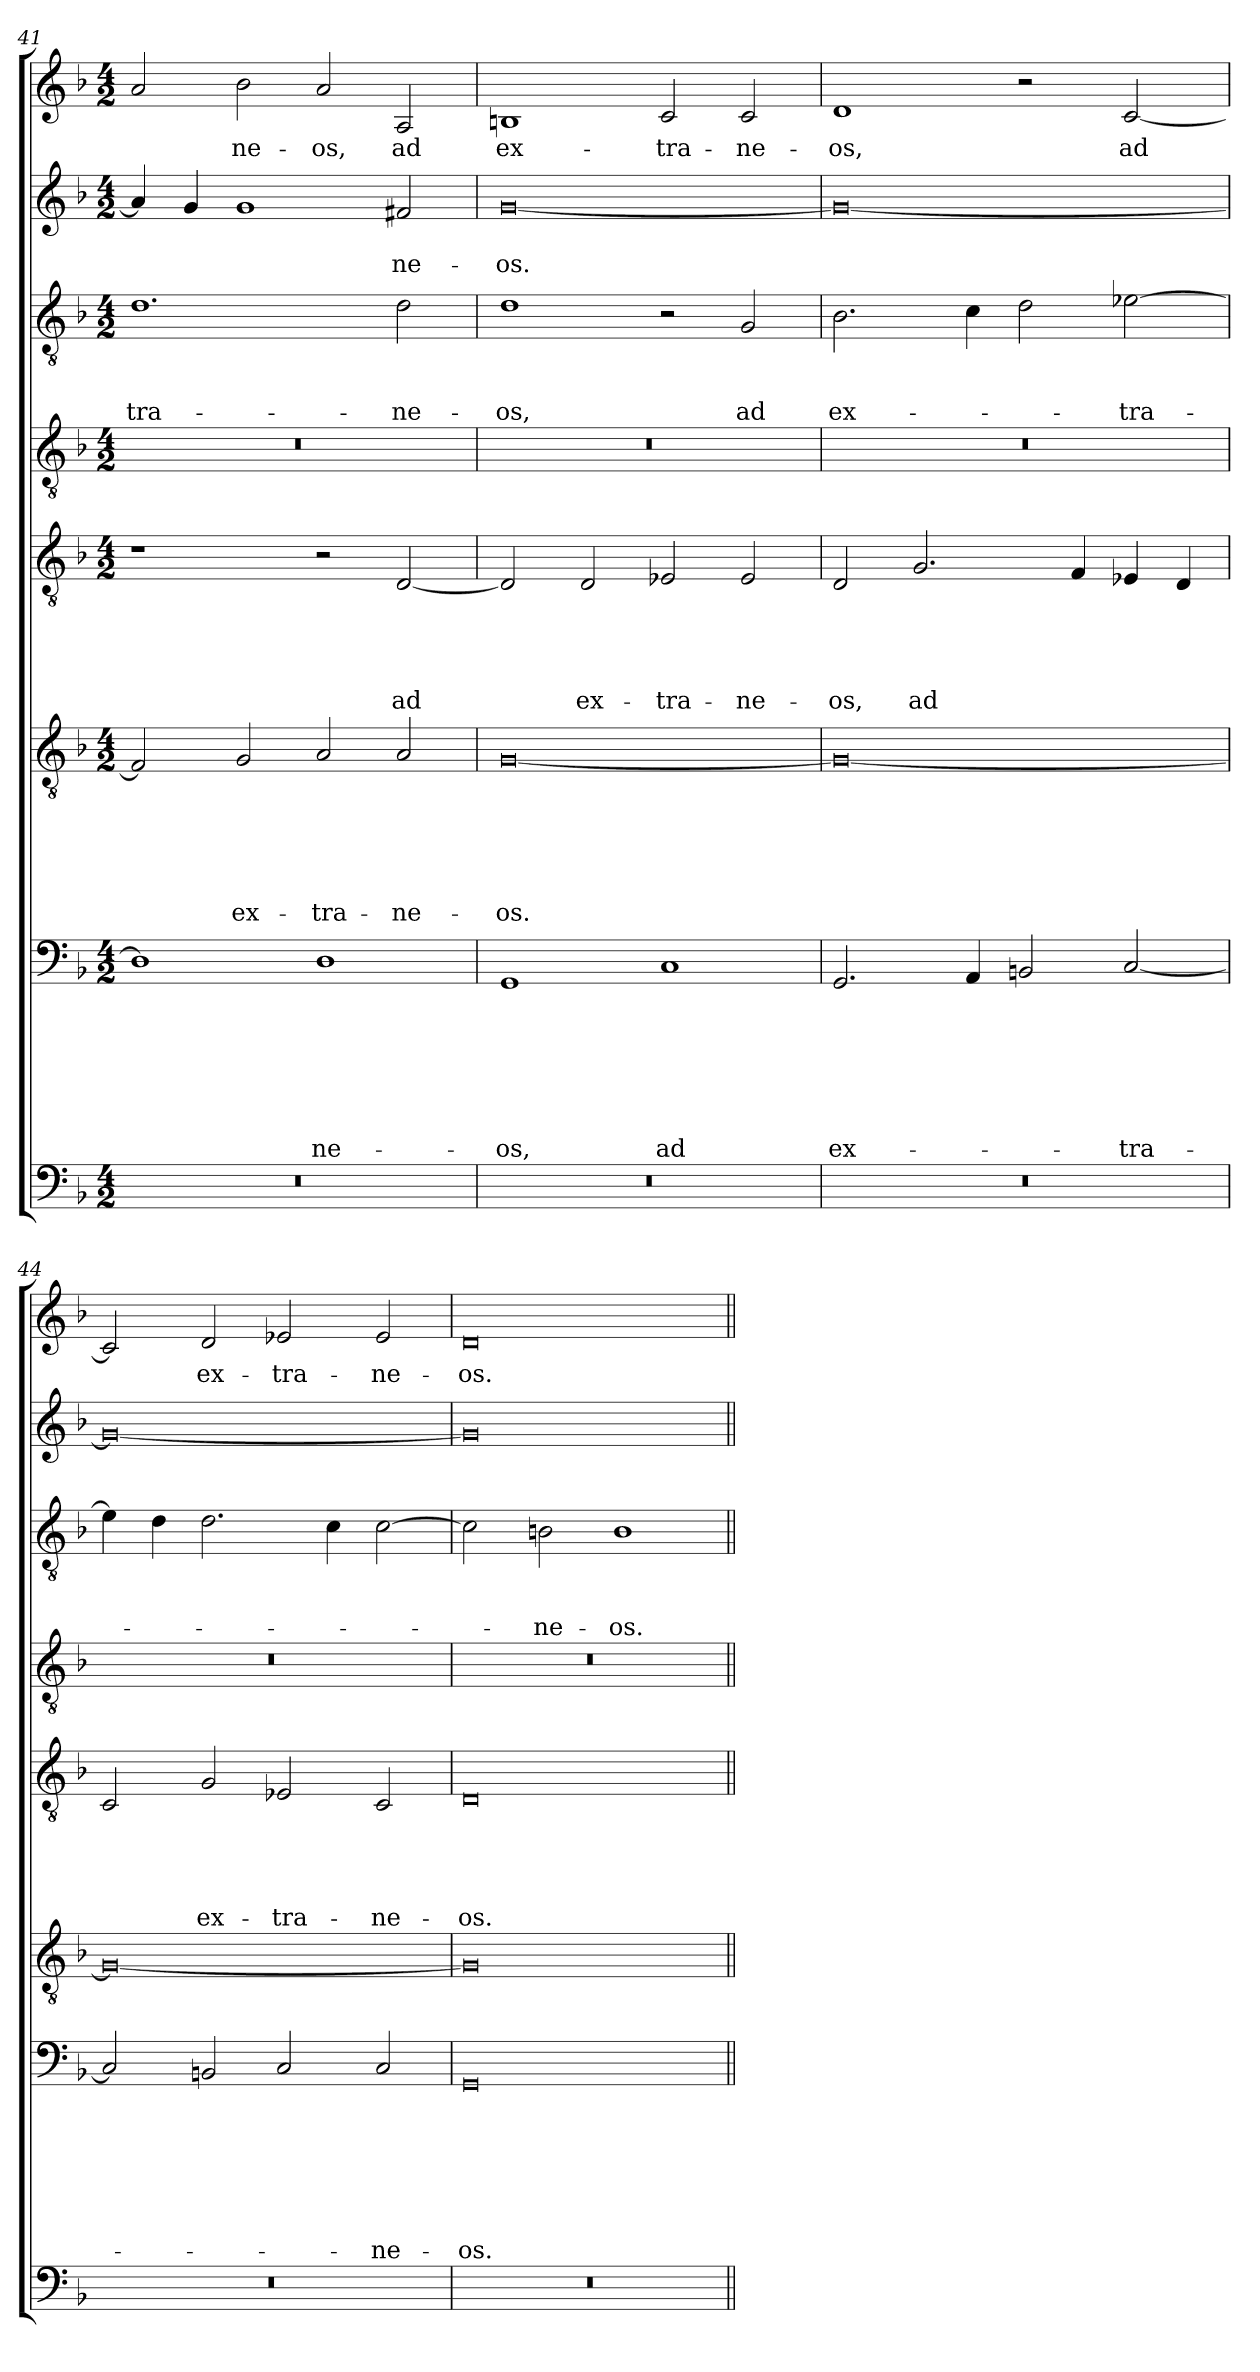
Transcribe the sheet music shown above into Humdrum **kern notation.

**kern	**kern	**text	**text	**text	**text	**text	**text	**text	**kern	**text	**text	**text	**text	**text	**text	**kern	**text	**text	**text	**text	**text	**kern	**kern	**text	**text	**text	**kern	**text	**text	**kern	**text
*part8	*part7	*part7	*part7	*part7	*part7	*part7	*part7	*part7	*part6	*part6	*part6	*part6	*part6	*part6	*part6	*part5	*part5	*part5	*part5	*part5	*part5	*part4	*part3	*part3	*part3	*part3	*part2	*part2	*part2	*part1	*part1
*staff8	*staff7	*staff7	*staff7	*staff7	*staff7	*staff7	*staff7	*staff7	*staff6	*staff6	*staff6	*staff6	*staff6	*staff6	*staff6	*staff5	*staff5	*staff5	*staff5	*staff5	*staff5	*staff4	*staff3	*staff3	*staff3	*staff3	*staff2	*staff2	*staff2	*staff1	*staff1
*clefF4	*clefF4	*	*	*	*	*	*	*	*clefGv2	*	*	*	*	*	*	*clefGv2	*	*	*	*	*	*clefGv2	*clefGv2	*	*	*	*clefG2	*	*	*clefG2	*
*k[b-]	*k[b-]	*	*	*	*	*	*	*	*k[b-]	*	*	*	*	*	*	*k[b-]	*	*	*	*	*	*k[b-]	*k[b-]	*	*	*	*k[b-]	*	*	*k[b-]	*
*d:	*d:	*	*	*	*	*	*	*	*d:	*	*	*	*	*	*	*d:	*	*	*	*	*	*d:	*d:	*	*	*	*d:	*	*	*d:	*
*M4/2	*M4/2	*	*	*	*	*	*	*	*M4/2	*	*	*	*	*	*	*M4/2	*	*	*	*	*	*M4/2	*M4/2	*	*	*	*M4/2	*	*	*M4/2	*
=41	=41	=41	=41	=41	=41	=41	=41	=41	=41	=41	=41	=41	=41	=41	=41	=41	=41	=41	=41	=41	=41	=41	=41	=41	=41	=41	=41	=41	=41	=41	=41
0r	1D]	.	.	.	.	.	.	.	2F/]	.	.	.	.	.	.	1r	.	.	.	.	.	0r	1.d	.	.	-tra-	4a/]	.	.	2a/	.
.	.	.	.	.	.	.	.	.	.	.	.	.	.	.	.	.	.	.	.	.	.	.	.	.	.	.	4g/	.	.	.	.
.	.	.	.	.	.	.	.	.	2G/	.	.	.	.	.	ex-	.	.	.	.	.	.	.	.	.	.	.	1g	.	.	2b-\	-ne-
.	1D	.	.	.	.	.	.	-ne-	2A/	.	.	.	.	.	-tra-	2r	.	.	.	.	.	.	.	.	.	.	.	.	.	2a/	-os,
.	.	.	.	.	.	.	.	.	2A/	.	.	.	.	.	-ne-	[2D/	.	.	.	.	ad	.	2d\	.	.	-ne-	2f#X/	.	-ne-	2A/	ad
=42	=42	=42	=42	=42	=42	=42	=42	=42	=42	=42	=42	=42	=42	=42	=42	=42	=42	=42	=42	=42	=42	=42	=42	=42	=42	=42	=42	=42	=42	=42	=42
0r	1GG	.	.	.	.	.	.	-os,	[0G	.	.	.	.	.	-os.	2D/]	.	.	.	.	.	0r	1d	.	.	-os,	[0g	.	-os.	1Bn	ex-
.	.	.	.	.	.	.	.	.	.	.	.	.	.	.	.	2D/	.	.	.	.	ex-	.	.	.	.	.	.	.	.	.	.
.	1C	.	.	.	.	.	.	ad	.	.	.	.	.	.	.	2E-X/	.	.	.	.	-tra-	.	2r	.	.	.	.	.	.	2c/	-tra-
.	.	.	.	.	.	.	.	.	.	.	.	.	.	.	.	2E-/	.	.	.	.	-ne-	.	2G/	.	.	ad	.	.	.	2c/	-ne-
=43	=43	=43	=43	=43	=43	=43	=43	=43	=43	=43	=43	=43	=43	=43	=43	=43	=43	=43	=43	=43	=43	=43	=43	=43	=43	=43	=43	=43	=43	=43	=43
0r	2.GG/	.	.	.	.	.	.	ex-	0G_	.	.	.	.	.	.	2D/	.	.	.	.	-os,	0r	2.B-\	.	.	ex-	0g_	.	.	1d	-os,
.	.	.	.	.	.	.	.	.	.	.	.	.	.	.	.	2.G/	.	.	.	.	ad	.	.	.	.	.	.	.	.	.	.
.	4AA/	.	.	.	.	.	.	.	.	.	.	.	.	.	.	.	.	.	.	.	.	.	4c\	.	.	.	.	.	.	.	.
.	2BBn/	.	.	.	.	.	.	.	.	.	.	.	.	.	.	.	.	.	.	.	.	.	2d\	.	.	.	.	.	.	2r	.
.	.	.	.	.	.	.	.	.	.	.	.	.	.	.	.	4F/	.	.	.	.	.	.	.	.	.	.	.	.	.	.	.
.	[2C/	.	.	.	.	.	.	-tra-	.	.	.	.	.	.	.	4E-X/	.	.	.	.	.	.	[2e-X\	.	.	-tra-	.	.	.	[2c/	ad
.	.	.	.	.	.	.	.	.	.	.	.	.	.	.	.	4D/	.	.	.	.	.	.	.	.	.	.	.	.	.	.	.
=44	=44	=44	=44	=44	=44	=44	=44	=44	=44	=44	=44	=44	=44	=44	=44	=44	=44	=44	=44	=44	=44	=44	=44	=44	=44	=44	=44	=44	=44	=44	=44
0r	2C/]	.	.	.	.	.	.	.	0G_	.	.	.	.	.	.	2C/	.	.	.	.	.	0r	4e-\]	.	.	.	0g_	.	.	2c/]	.
.	.	.	.	.	.	.	.	.	.	.	.	.	.	.	.	.	.	.	.	.	.	.	4d\	.	.	.	.	.	.	.	.
.	2BBn/	.	.	.	.	.	.	.	.	.	.	.	.	.	.	2G/	.	.	.	.	ex-	.	2.d\	.	.	.	.	.	.	2d/	ex-
.	2C/	.	.	.	.	.	.	.	.	.	.	.	.	.	.	2E-X/	.	.	.	.	-tra-	.	.	.	.	.	.	.	.	2e-X/	-tra-
.	.	.	.	.	.	.	.	.	.	.	.	.	.	.	.	.	.	.	.	.	.	.	4c\	.	.	.	.	.	.	.	.
.	2C/	.	.	.	.	.	.	-ne-	.	.	.	.	.	.	.	2C/	.	.	.	.	-ne-	.	[2c\	.	.	.	.	.	.	2e-/	-ne-
=45	=45	=45	=45	=45	=45	=45	=45	=45	=45	=45	=45	=45	=45	=45	=45	=45	=45	=45	=45	=45	=45	=45	=45	=45	=45	=45	=45	=45	=45	=45	=45
0r	0GG	.	.	.	.	.	.	-os.	0G]	.	.	.	.	.	.	0D	.	.	.	.	-os.	0r	2c\]	.	.	.	0g]	.	.	0d	-os.
.	.	.	.	.	.	.	.	.	.	.	.	.	.	.	.	.	.	.	.	.	.	.	2Bn\	.	.	-ne-	.	.	.	.	.
.	.	.	.	.	.	.	.	.	.	.	.	.	.	.	.	.	.	.	.	.	.	.	1B	.	.	-os.	.	.	.	.	.
=||	=||	=||	=||	=||	=||	=||	=||	=||	=||	=||	=||	=||	=||	=||	=||	=||	=||	=||	=||	=||	=||	=||	=||	=||	=||	=||	=||	=||	=||	=||	=||
*-	*-	*-	*-	*-	*-	*-	*-	*-	*-	*-	*-	*-	*-	*-	*-	*-	*-	*-	*-	*-	*-	*-	*-	*-	*-	*-	*-	*-	*-	*-	*-
